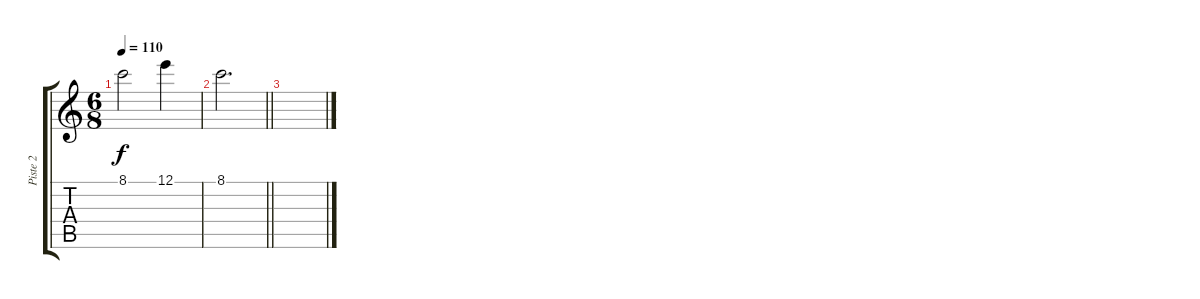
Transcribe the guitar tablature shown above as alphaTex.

\track ("Piste 2" "Piste 2") {instrument acousticguitarsteel}
\staff {score tabs}
\tuning (E4 C4 G3 C3 G2 C2) {hide}
\ts (6 8)
\tempo 110
\clef g2
\ks c
8.1.2{dy f} 12.1.4 |
\barLineRight lightlight
8.1.2{d} |
\section ("" "")
